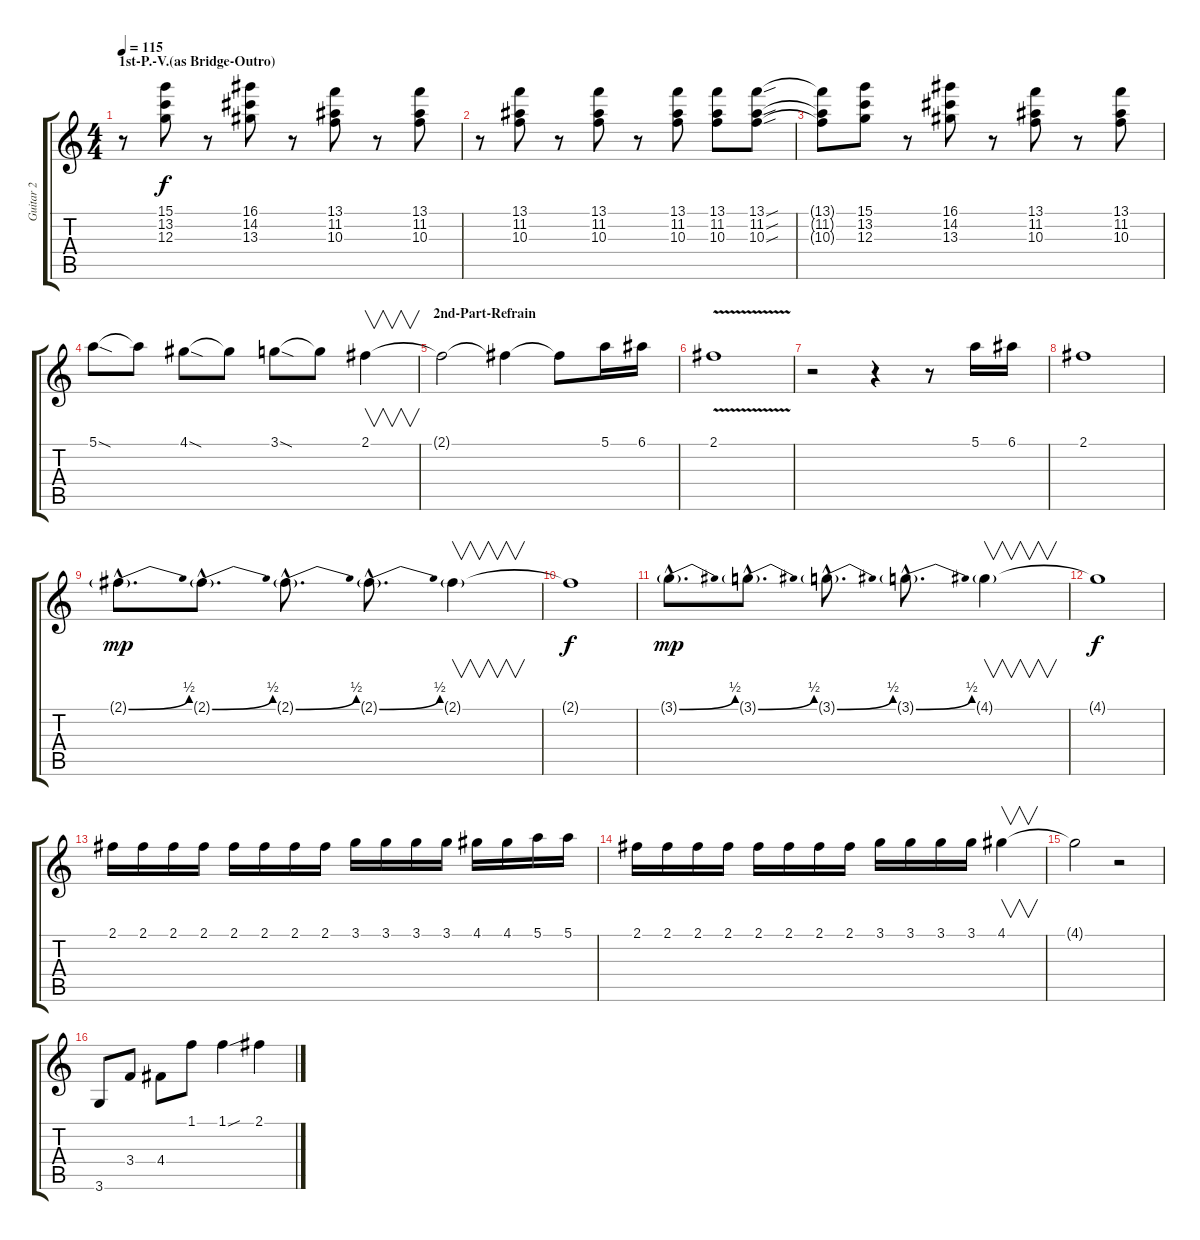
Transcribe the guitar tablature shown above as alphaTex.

\track ("Guitar 2" "Guitar 2") {instrument overdrivenguitar}
\staff {score tabs}
\tuning (E4 B3 G3 D3 A2 E2) {hide}
\ts (4 4)
\section ("" "1st-P.-V.(as Bridge-Outro)")
\tempo 115
\clef g2
\ks c
r.8{dy mp} (15.1 13.2 12.3).8{dy f} r.8 (16.1 14.2 13.3).8 r.8 (13.1 11.2 10.3).8 r.8 (13.1 11.2 10.3).8 |
r.8 (13.1 11.2 10.3).8 r.8 (13.1 11.2 10.3).8 r.8 (13.1 11.2 10.3).8 (13.1 11.2 10.3).8 (13.1{sou} 11.2{sou} 10.3{sou}).8 |
(13.1{t} 11.2{t} 10.3{t}).8 (15.1 13.2 12.3).8 r.8 (16.1 14.2 13.3).8 r.8 (13.1 11.2 10.3).8 r.8 (13.1 11.2 10.3).8 |
5.1{sod}.8 5.1{t}.8 4.1{sod}.8 4.1{t}.8 3.1{sod}.8 3.1{t}.8 2.1.4{v} |
\section ("" "2nd-Part-Refrain")
2.1{t}.2 2.1{t}.4 2.1{t}.8 5.1.16 6.1.16 |
2.1{v}.1 |
r.2 r.4 r.8 5.1.16 6.1.16 |
2.1.1 |
2.1{be (bend 0 0 60 2) g hac}.8{d dy mp} 2.1{be (bend 0 0 60 2) g hac}.8{d} 2.1{be (bend 0 0 60 2) g hac}.8{d} 2.1{be (bend 0 0 60 2) g hac}.8{d} 2.1{g}.4{v} |
2.1{t}.1{dy f} |
3.1{be (bend 0 0 60 2) g hac}.8{d dy mp} 3.1{be (bend 0 0 60 2) g hac}.8{d} 3.1{be (bend 0 0 60 2) g hac}.8{d} 3.1{be (bend 0 0 60 2) g hac}.8{d} 4.1{g}.4{v} |
4.1{t}.1{dy f} |
2.1.16 2.1.16 2.1.16 2.1.16 2.1.16 2.1.16 2.1.16 2.1.16 3.1.16 3.1.16 3.1.16 3.1.16 4.1.16 4.1.16 5.1.16 5.1.16 |
2.1.16 2.1.16 2.1.16 2.1.16 2.1.16 2.1.16 2.1.16 2.1.16 3.1.16 3.1.16 3.1.16 3.1.16 4.1.4{v} |
4.1{t}.2 r.2 |
3.6.8 3.4.8 4.4.8 1.1.8 1.1{sou}.4 2.1.4
